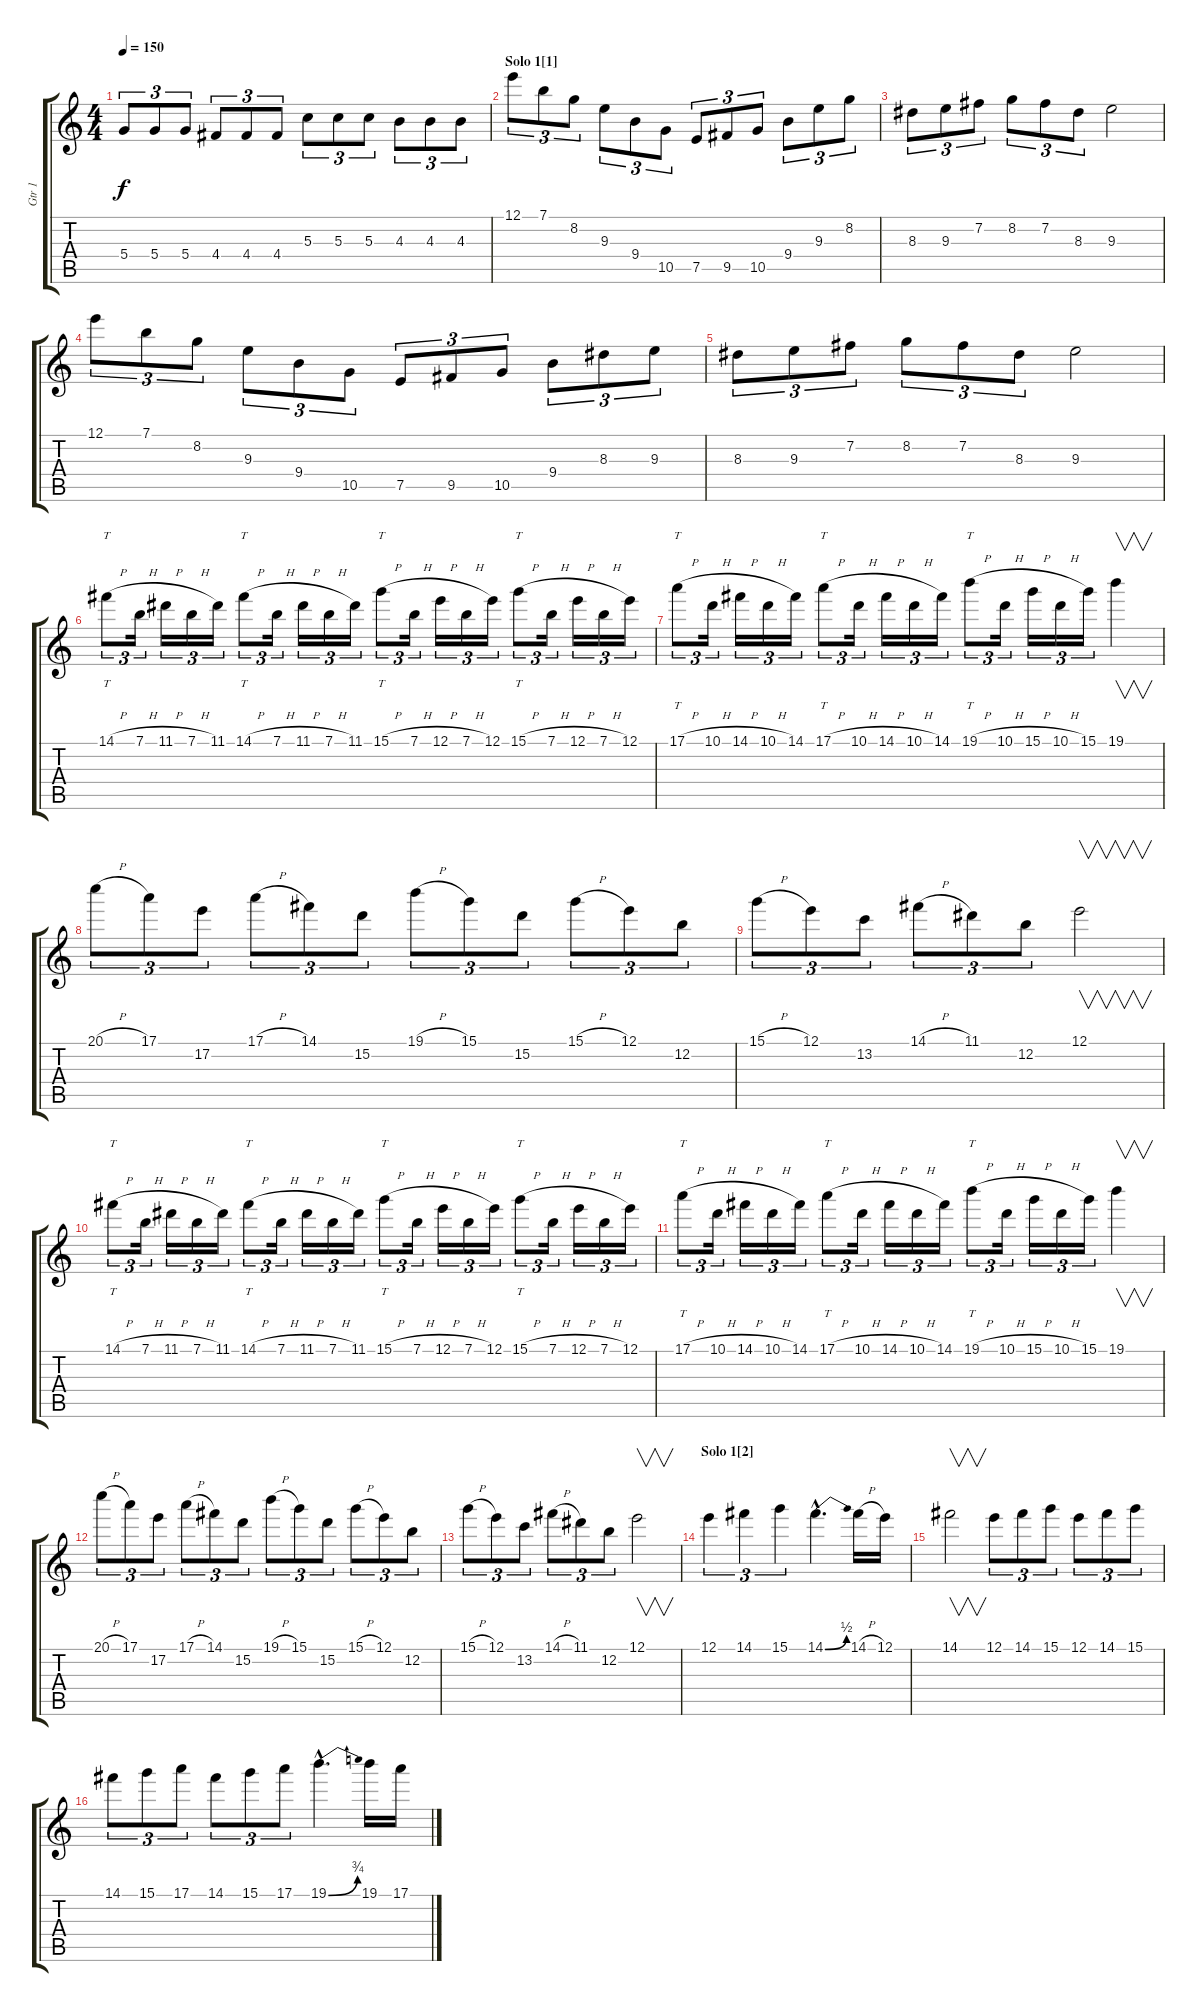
\track ("Gtr 1" "Gtr 1") {instrument overdrivenguitar}
\staff {score tabs}
\tuning (E4 B3 G3 D3 A2 E2) {hide}
\ts (4 4)
\tempo 150
\clef g2
\ks c
5.4.8{tu (3 2) dy f} 5.4.8{tu (3 2)} 5.4.8{tu (3 2)} 4.4.8{tu (3 2)} 4.4.8{tu (3 2)} 4.4.8{tu (3 2)} 5.3.8{tu (3 2)} 5.3.8{tu (3 2)} 5.3.8{tu (3 2)} 4.3.8{tu (3 2)} 4.3.8{tu (3 2)} 4.3.8{tu (3 2)} |
\section ("" "Solo 1[1]")
12.1.8{tu (3 2) volume 15} 7.1.8{tu (3 2)} 8.2.8{tu (3 2)} 9.3.8{tu (3 2)} 9.4.8{tu (3 2)} 10.5.8{tu (3 2)} 7.5.8{tu (3 2)} 9.5.8{tu (3 2)} 10.5.8{tu (3 2)} 9.4.8{tu (3 2)} 9.3.8{tu (3 2)} 8.2.8{tu (3 2)} |
8.3.8{tu (3 2)} 9.3.8{tu (3 2)} 7.2.8{tu (3 2)} 8.2.8{tu (3 2)} 7.2.8{tu (3 2)} 8.3.8{tu (3 2)} 9.3.2 |
12.1.8{tu (3 2) volume 15} 7.1.8{tu (3 2)} 8.2.8{tu (3 2)} 9.3.8{tu (3 2)} 9.4.8{tu (3 2)} 10.5.8{tu (3 2)} 7.5.8{tu (3 2)} 9.5.8{tu (3 2)} 10.5.8{tu (3 2)} 9.4.8{tu (3 2)} 8.3.8{tu (3 2)} 9.3.8{tu (3 2)} |
8.3.8{tu (3 2)} 9.3.8{tu (3 2)} 7.2.8{tu (3 2)} 8.2.8{tu (3 2)} 7.2.8{tu (3 2)} 8.3.8{tu (3 2)} 9.3.2 |
14.1{h}.8{tt tu (3 2)} 7.1{h}.16{tu (3 2)} 11.1{h}.16{tu (3 2)} 7.1{h}.16{tu (3 2)} 11.1.16{tu (3 2)} 14.1{h}.8{tt tu (3 2)} 7.1{h}.16{tu (3 2)} 11.1{h}.16{tu (3 2)} 7.1{h}.16{tu (3 2)} 11.1.16{tu (3 2)} 15.1{h}.8{tt tu (3 2)} 7.1{h}.16{tu (3 2)} 12.1{h}.16{tu (3 2)} 7.1{h}.16{tu (3 2)} 12.1.16{tu (3 2)} 15.1{h}.8{tt tu (3 2)} 7.1{h}.16{tu (3 2)} 12.1{h}.16{tu (3 2)} 7.1{h}.16{tu (3 2)} 12.1.16{tu (3 2)} |
17.1{h}.8{tt tu (3 2)} 10.1{h}.16{tu (3 2)} 14.1{h}.16{tu (3 2)} 10.1{h}.16{tu (3 2)} 14.1.16{tu (3 2)} 17.1{h}.8{tt tu (3 2)} 10.1{h}.16{tu (3 2)} 14.1{h}.16{tu (3 2)} 10.1{h}.16{tu (3 2)} 14.1.16{tu (3 2)} 19.1{h}.8{tt tu (3 2)} 10.1{h}.16{tu (3 2)} 15.1{h}.16{tu (3 2)} 10.1{h}.16{tu (3 2)} 15.1.16{tu (3 2)} 19.1.4{v} |
20.1{h}.8{tu (3 2)} 17.1.8{tu (3 2)} 17.2.8{tu (3 2)} 17.1{h}.8{tu (3 2)} 14.1.8{tu (3 2)} 15.2.8{tu (3 2)} 19.1{h}.8{tu (3 2)} 15.1.8{tu (3 2)} 15.2.8{tu (3 2)} 15.1{h}.8{tu (3 2)} 12.1.8{tu (3 2)} 12.2.8{tu (3 2)} |
15.1{h}.8{tu (3 2)} 12.1.8{tu (3 2)} 13.2.8{tu (3 2)} 14.1{h}.8{tu (3 2)} 11.1.8{tu (3 2)} 12.2.8{tu (3 2)} 12.1.2{v} |
14.1{h}.8{tt tu (3 2)} 7.1{h}.16{tu (3 2)} 11.1{h}.16{tu (3 2)} 7.1{h}.16{tu (3 2)} 11.1.16{tu (3 2)} 14.1{h}.8{tt tu (3 2)} 7.1{h}.16{tu (3 2)} 11.1{h}.16{tu (3 2)} 7.1{h}.16{tu (3 2)} 11.1.16{tu (3 2)} 15.1{h}.8{tt tu (3 2)} 7.1{h}.16{tu (3 2)} 12.1{h}.16{tu (3 2)} 7.1{h}.16{tu (3 2)} 12.1.16{tu (3 2)} 15.1{h}.8{tt tu (3 2)} 7.1{h}.16{tu (3 2)} 12.1{h}.16{tu (3 2)} 7.1{h}.16{tu (3 2)} 12.1.16{tu (3 2)} |
17.1{h}.8{tt tu (3 2)} 10.1{h}.16{tu (3 2)} 14.1{h}.16{tu (3 2)} 10.1{h}.16{tu (3 2)} 14.1.16{tu (3 2)} 17.1{h}.8{tt tu (3 2)} 10.1{h}.16{tu (3 2)} 14.1{h}.16{tu (3 2)} 10.1{h}.16{tu (3 2)} 14.1.16{tu (3 2)} 19.1{h}.8{tt tu (3 2)} 10.1{h}.16{tu (3 2)} 15.1{h}.16{tu (3 2)} 10.1{h}.16{tu (3 2)} 15.1.16{tu (3 2)} 19.1.4{v} |
20.1{h}.8{tu (3 2)} 17.1.8{tu (3 2)} 17.2.8{tu (3 2)} 17.1{h}.8{tu (3 2)} 14.1.8{tu (3 2)} 15.2.8{tu (3 2)} 19.1{h}.8{tu (3 2)} 15.1.8{tu (3 2)} 15.2.8{tu (3 2)} 15.1{h}.8{tu (3 2)} 12.1.8{tu (3 2)} 12.2.8{tu (3 2)} |
15.1{h}.8{tu (3 2)} 12.1.8{tu (3 2)} 13.2.8{tu (3 2)} 14.1{h}.8{tu (3 2)} 11.1.8{tu (3 2)} 12.2.8{tu (3 2)} 12.1.2{v} |
\section ("" "Solo 1[2]")
12.1.4{tu (3 2)} 14.1.4{tu (3 2)} 15.1.4{tu (3 2)} 14.1{be (bend 0 0 60 2) hac}.4{d} 14.1{h}.16 12.1.16 |
14.1.2{v} 12.1.8{tu (3 2)} 14.1.8{tu (3 2)} 15.1.8{tu (3 2)} 12.1.8{tu (3 2)} 14.1.8{tu (3 2)} 15.1.8{tu (3 2)} |
14.1.8{tu (3 2)} 15.1.8{tu (3 2)} 17.1.8{tu (3 2)} 14.1.8{tu (3 2)} 15.1.8{tu (3 2)} 17.1.8{tu (3 2)} 19.1{be (bend 0 0 60 3) hac}.4{d} 19.1.16 17.1.16
